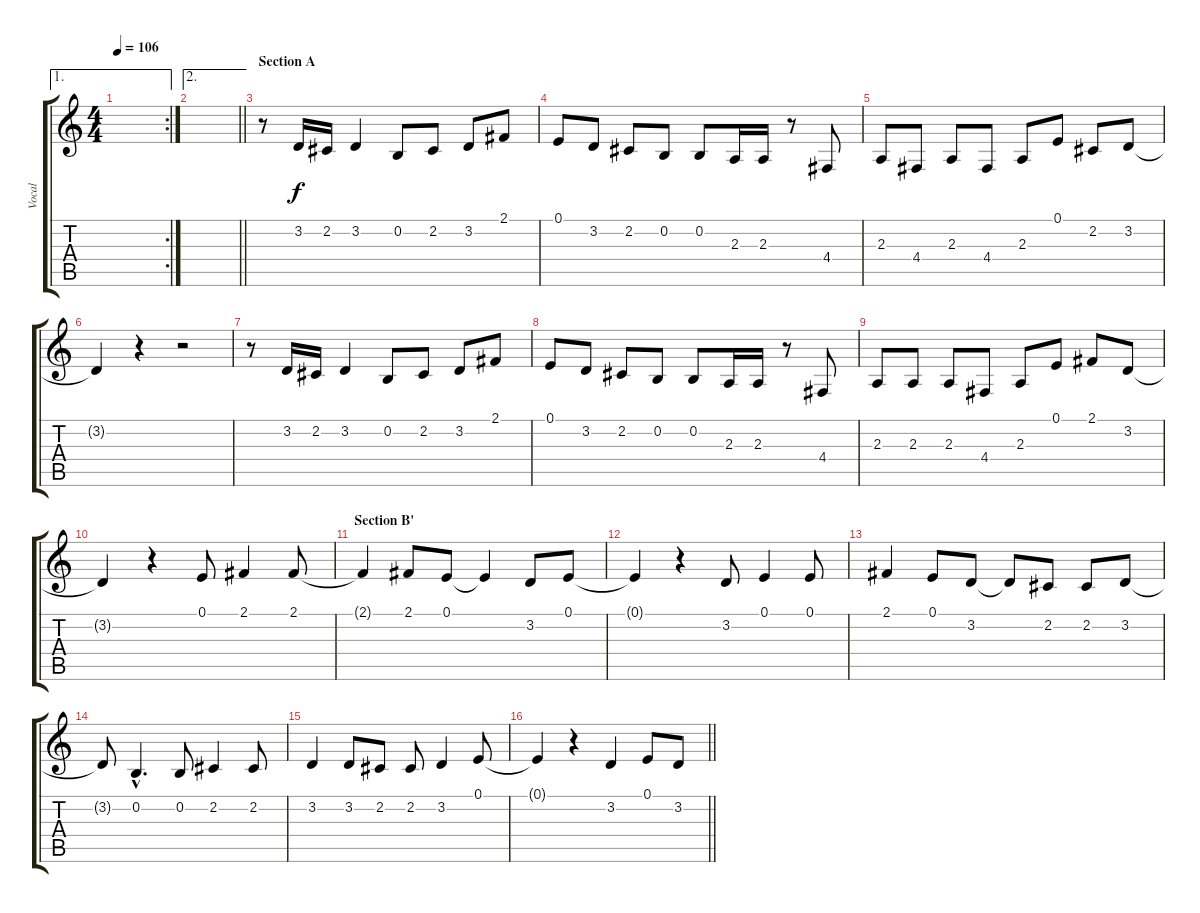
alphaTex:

\track ("Vocal" "Vocal") {instrument voiceoohs}
\staff {score tabs}
\tuning (E4 B3 G3 D3 A2 E2) {hide}
\ae 1
\rc 2
\ts (4 4)
\tempo 106
\clef g2
\ks c
|
\ae 2
\barLineRight lightlight
|
\section ("" "Section A")
r.8 3.2.16 2.2.16 3.2.4 0.2.8 2.2.8 3.2.8 2.1.8 |
0.1.8 3.2.8 2.2.8 0.2.8 0.2.8 2.3.16 2.3.16 r.8 4.4.8 |
2.3.8 4.4.8 2.3.8 4.4.8 2.3.8 0.1.8 2.2.8 3.2.8 |
3.2{t}.4 r.4 r.2 |
r.8 3.2.16 2.2.16 3.2.4 0.2.8 2.2.8 3.2.8 2.1.8 |
0.1.8 3.2.8 2.2.8 0.2.8 0.2.8 2.3.16 2.3.16 r.8 4.4.8 |
2.3.8 2.3.8 2.3.8 4.4.8 2.3.8 0.1.8 2.1.8 3.2.8 |
3.2{t}.4 r.4 0.1.8 2.1.4 2.1.8 |
\section ("" "Section B'")
2.1{t}.4 2.1.8 0.1.8 0.1{t}.4 3.2.8 0.1.8 |
0.1{t}.4 r.4 3.2.8 0.1.4 0.1.8 |
2.1.4 0.1.8 3.2.8 3.2{t}.8 2.2.8 2.2.8 3.2.8 |
3.2{t}.8 0.2{hac}.4{d} 0.2.8 2.2.4 2.2.8 |
3.2.4 3.2.8 2.2.8 2.2.8 3.2.4 0.1.8 |
\barLineRight lightlight
0.1{t}.4 r.4 3.2.4 0.1.8 3.2.8
